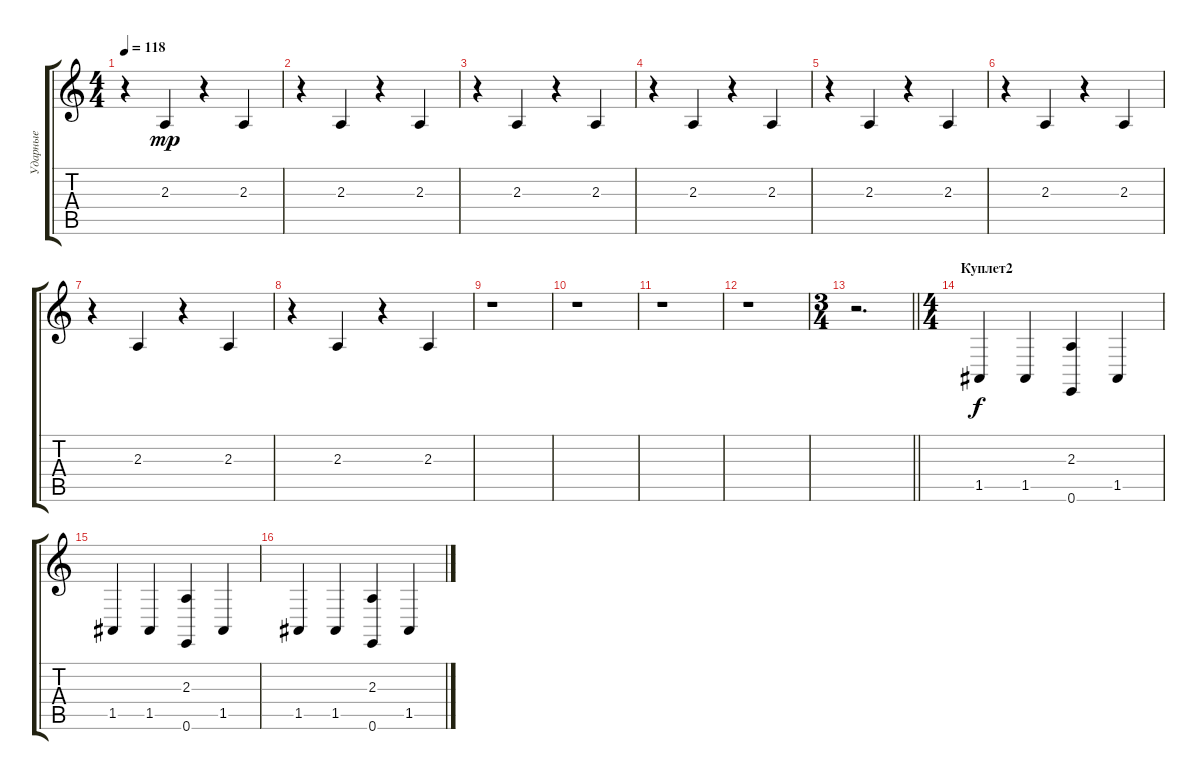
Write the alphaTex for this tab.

\track ("Ударные" "Ударные") {instrument acousticgrandpiano}
\staff {score tabs}
\tuning (E4 B3 G3 D3 A2 E2) {hide}
\ts (4 4)
\tempo 118
\clef g2
\ks c
r.4{dy mp} 2.3.4 r.4 2.3.4 |
r.4 2.3.4 r.4 2.3.4 |
r.4 2.3.4 r.4 2.3.4 |
r.4 2.3.4 r.4 2.3.4 |
r.4 2.3.4 r.4 2.3.4 |
r.4 2.3.4 r.4 2.3.4 |
r.4 2.3.4 r.4 2.3.4 |
r.4 2.3.4 r.4 2.3.4 |
r.1 |
r.1 |
r.1 |
r.1 |
\ts (3 4)
\barLineRight lightlight
r.2{d} |
\ts (4 4)
\section ("" "Куплет2")
1.5.4{dy f} 1.5.4 (2.3 0.6).4 1.5.4 |
1.5.4 1.5.4 (2.3 0.6).4 1.5.4 |
1.5.4 1.5.4 (2.3 0.6).4 1.5.4
